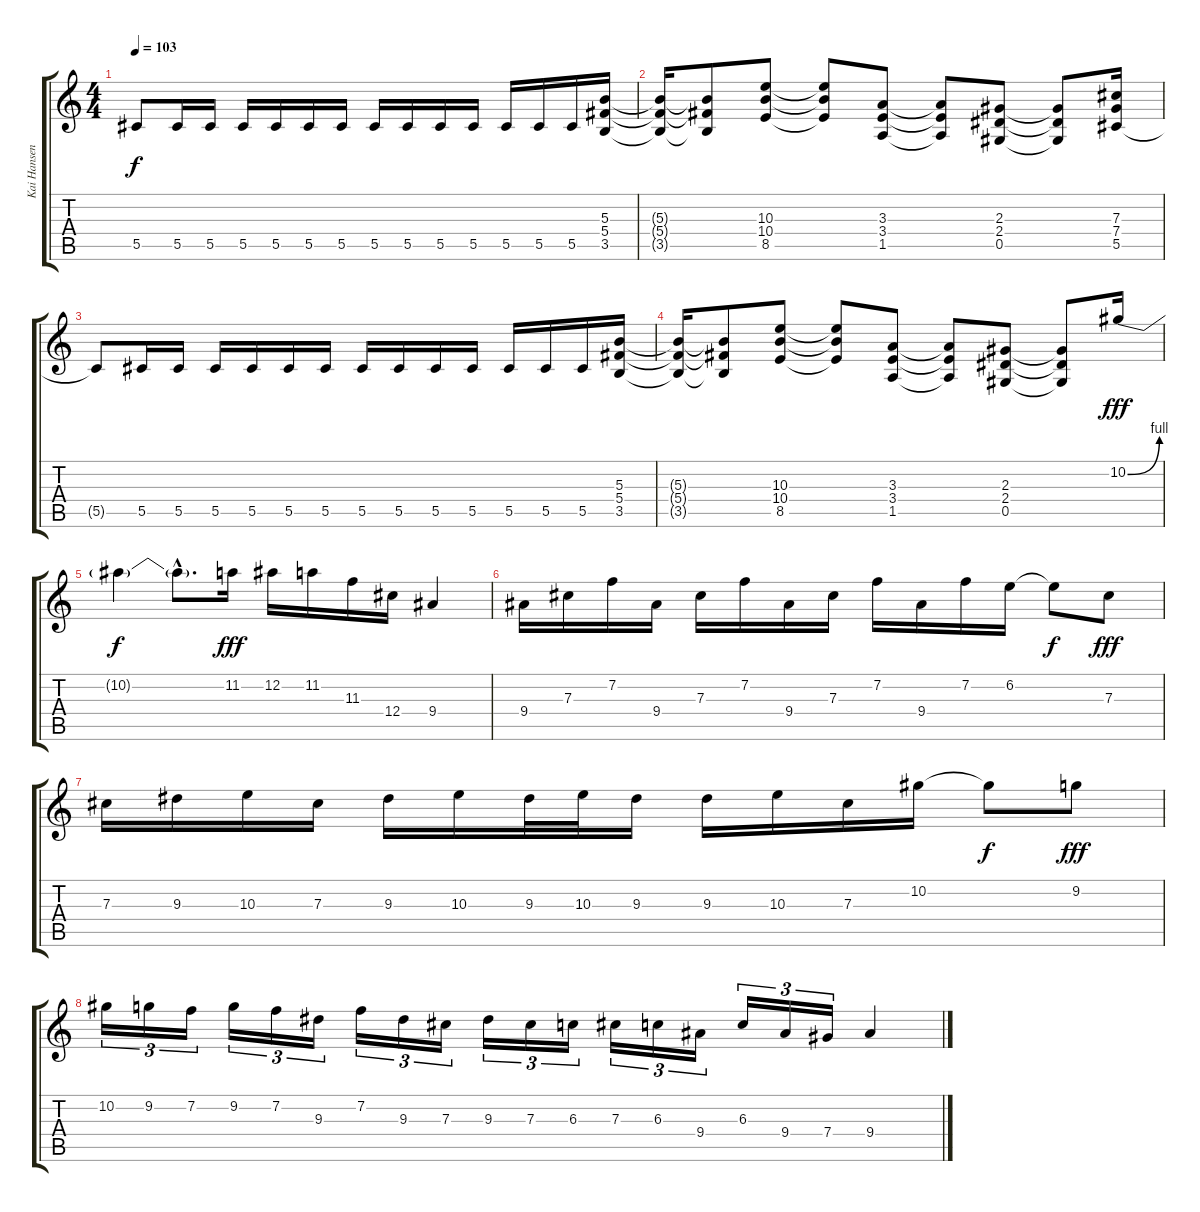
\track ("Kai Hansen - Guitar" "Kai Hansen") {instrument overdrivenguitar}
\staff {score tabs}
\tuning (Eb4 Bb3 Gb3 Db3 Ab2 Eb2) {hide}
\ts (4 4)
\tempo 103
\clef g2
\ks c
5.5{t}.8{dy f} 5.5.16 5.5.16 5.5.16 5.5.16 5.5.16 5.5.16 5.5.16 5.5.16 5.5.16 5.5.16 5.5.16 5.5.16 5.5.16 (5.3 5.4 3.5).16 |
(5.3{t} 5.4{t} 3.5{t}).16 (5.3{t} 5.4{t} 3.5{t}).8 (10.3 10.4 8.5).8 (10.3{t} 10.4{t} 8.5{t}).8 (3.3 3.4 1.5).8 (3.3{t} 3.4{t} 1.5{t}).8 (2.3 2.4 0.5).8 (2.3{t} 2.4{t} 0.5{t}).8 (7.3 7.4 5.5).16 |
5.5{t}.8 5.5.16 5.5.16 5.5.16 5.5.16 5.5.16 5.5.16 5.5.16 5.5.16 5.5.16 5.5.16 5.5.16 5.5.16 5.5.16 (5.3 5.4 3.5).16 |
(5.3{t} 5.4{t} 3.5{t}).16 (5.3{t} 5.4{t} 3.5{t}).8 (10.3 10.4 8.5).8 (10.3{t} 10.4{t} 8.5{t}).8 (3.3 3.4 1.5).8 (3.3{t} 3.4{t} 1.5{t}).8 (2.3 2.4 0.5).8 (2.3{t} 2.4{t} 0.5{t}).8 10.2{be (bend 0 0 60 4)}.16{dy fff} |
10.2{t}.4{dy f} 10.2{hac t}.8{d} 11.2.16{dy fff} 12.2.16 11.2.16 11.3.16 12.4.16 9.4.4 |
9.4.16 7.3.16 7.2.16 9.4.16 7.3.16 7.2.16 9.4.16 7.3.16 7.2.16 9.4.16 7.2.16 6.2.16 6.2{t}.8{dy f} 7.3.8{dy fff} |
7.3.16 9.3.16 10.3.16 7.3.16 9.3.16 10.3.16 9.3.32 10.3.32 9.3.16 9.3.16 10.3.16 7.3.16 10.2.16 10.2{t}.8{dy f} 9.2.8{dy fff} |
10.2.16{tu (3 2)} 9.2.16{tu (3 2)} 7.2.16{tu (3 2)} 9.2.16{tu (3 2)} 7.2.16{tu (3 2)} 9.3.16{tu (3 2)} 7.2.16{tu (3 2)} 9.3.16{tu (3 2)} 7.3.16{tu (3 2)} 9.3.16{tu (3 2)} 7.3.16{tu (3 2)} 6.3.16{tu (3 2)} 7.3.16{tu (3 2)} 6.3.16{tu (3 2)} 9.4.16{tu (3 2)} 6.3.16{tu (3 2)} 9.4.16{tu (3 2)} 7.4.16{tu (3 2)} 9.4.4
